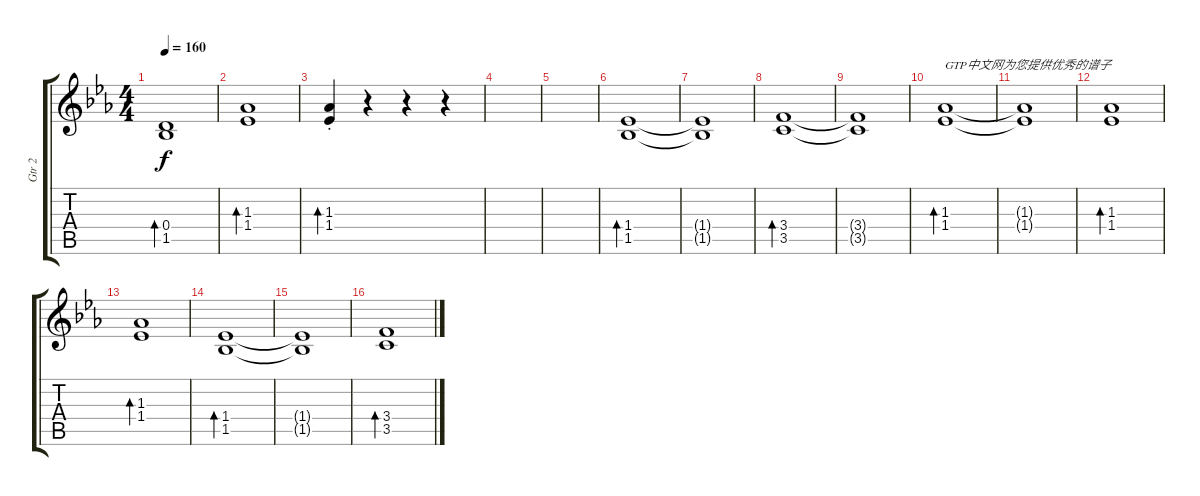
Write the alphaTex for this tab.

\track ("Gtr 2" "Gtr 2") {instrument overdrivenguitar}
\staff {score tabs}
\tuning (E4 B3 G3 D3 A2 E2) {hide}
\ts (4 4)
\tempo 160
\clef g2
\ks eb
(0.4 1.5).1{bd 60 dy f} |
(1.3 1.4).1{bd 60} |
(1.3 1.4{st}).4{bd 60} r.4 r.4 r.4 |
|
|
(1.4 1.5).1{bd 60} |
(1.4{t} 1.5{t}).1 |
(3.4 3.5).1{bd 60} |
(3.4{t} 3.5{t}).1 |
(1.3 1.4).1{bd 60 txt "GTP中文网为您提供优秀的谱子"} |
(1.3{t} 1.4{t}).1 |
(1.3 1.4).1{bd 60} |
(1.3 1.4).1{bd 60} |
(1.4 1.5).1{bd 60} |
(1.4{t} 1.5{t}).1{txt " "} |
(3.4 3.5).1{bd 60}
